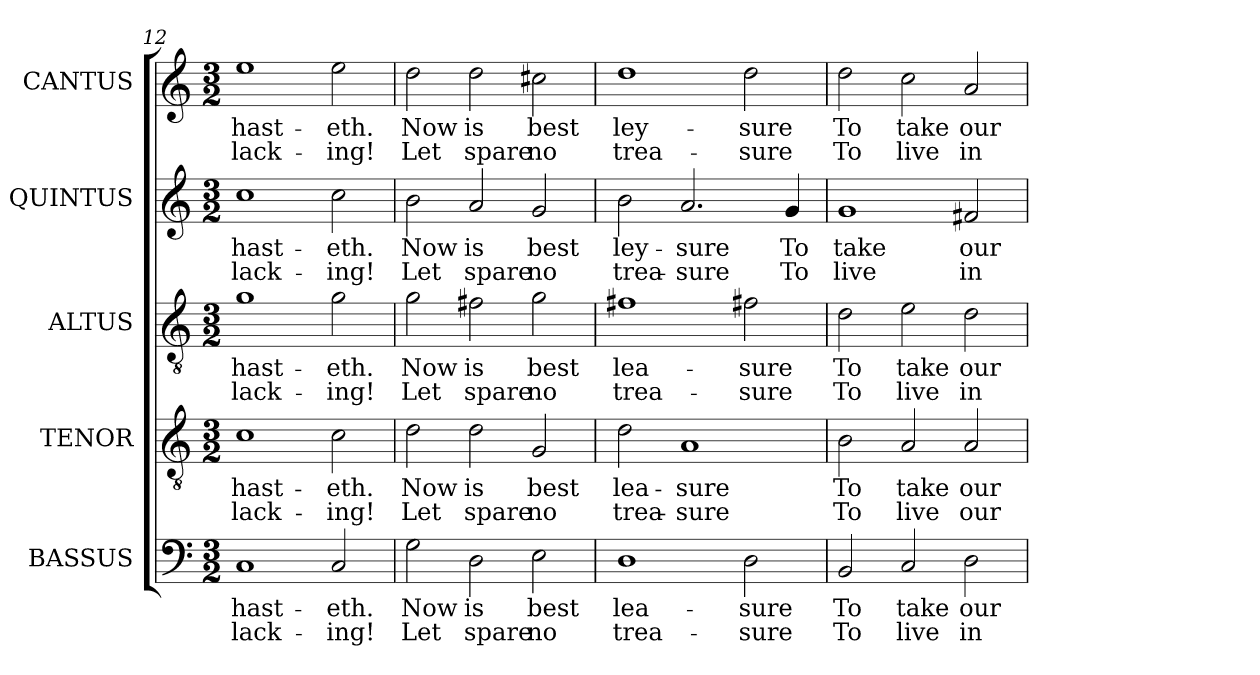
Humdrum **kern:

**kern	**text	**text	**kern	**text	**text	**kern	**text	**text	**kern	**text	**text	**kern	**text	**text
*part5	*part5	*part5	*part4	*part4	*part4	*part3	*part3	*part3	*part2	*part2	*part2	*part1	*part1	*part1
*staff5	*staff5	*staff5	*staff4	*staff4	*staff4	*staff3	*staff3	*staff3	*staff2	*staff2	*staff2	*staff1	*staff1	*staff1
*I"BASSUS	*	*	*I"TENOR	*	*	*I"ALTUS	*	*	*I"QUINTUS	*	*	*I"CANTUS	*	*
*I'B	*	*	*	*	*	*I'T	*	*	*	*	*	*I'S	*	*
*clefF4	*	*	*clefGv2	*	*	*clefGv2	*	*	*clefG2	*	*	*clefG2	*	*
*	*	*	*ITrd7c12	*	*	*ITrd7c12	*	*	*	*	*	*	*	*
*k[]	*	*	*k[]	*	*	*k[]	*	*	*k[]	*	*	*k[]	*	*
*C:	*	*	*C:	*	*	*C:	*	*	*C:	*	*	*C:	*	*
*M3/2	*	*	*M3/2	*	*	*M3/2	*	*	*M3/2	*	*	*M3/2	*	*
=12	=12	=12	=12	=12	=12	=12	=12	=12	=12	=12	=12	=12	=12	=12
!	!LO:LY:b:color=#000000	!LO:LY:b:color=#000000	!	!	!	!	!	!	!	!	!	!	!	!
!	!	!	!	!LO:LY:b:color=#000000	!LO:LY:b:color=#000000	!	!	!	!	!	!	!	!	!
!	!	!	!	!	!	!	!LO:LY:b:color=#000000	!LO:LY:b:color=#000000	!	!	!	!	!	!
!	!	!	!	!	!	!	!	!	!	!LO:LY:b:color=#000000	!LO:LY:b:color=#000000	!	!	!
!	!	!	!	!	!	!	!	!	!	!	!	!	!LO:LY:b:color=#000000	!LO:LY:b:color=#000000
1Ci	hast-	lack-	1Ci	hast-	lack-	1Gi	hast-	lack-	1cci	hast-	lack-	1eei	hast-	lack-
!	!LO:LY:b:color=#000000	!LO:LY:b:color=#000000	!	!	!	!	!	!	!	!	!	!	!	!
!	!	!	!	!LO:LY:b:color=#000000	!LO:LY:b:color=#000000	!	!	!	!	!	!	!	!	!
!	!	!	!	!	!	!	!LO:LY:b:color=#000000	!LO:LY:b:color=#000000	!	!	!	!	!	!
!	!	!	!	!	!	!	!	!	!	!LO:LY:b:color=#000000	!LO:LY:b:color=#000000	!	!	!
!	!	!	!	!	!	!	!	!	!	!	!	!	!LO:LY:b:color=#000000	!LO:LY:b:color=#000000
2Ci/	-eth.	-ing!	2Ci\	-eth.	-ing!	2Gi\	-eth.	-ing!	2cci\	-eth.	-ing!	2eei\	-eth.	-ing!
=13	=13	=13	=13	=13	=13	=13	=13	=13	=13	=13	=13	=13	=13	=13
!	!LO:LY:b:color=#000000	!LO:LY:b:color=#000000	!	!	!	!	!	!	!	!	!	!	!	!
!	!	!	!	!LO:LY:b:color=#000000	!LO:LY:b:color=#000000	!	!	!	!	!	!	!	!	!
!	!	!	!	!	!	!	!LO:LY:b:color=#000000	!LO:LY:b:color=#000000	!	!	!	!	!	!
!	!	!	!	!	!	!	!	!	!	!LO:LY:b:color=#000000	!LO:LY:b:color=#000000	!	!	!
!	!	!	!	!	!	!	!	!	!	!	!	!	!LO:LY:b:color=#000000	!LO:LY:b:color=#000000
2Gi\	Now	Let	2Di\	Now	Let	2Gi\	Now	Let	2bi\	Now	Let	2ddi\	Now	Let
!	!LO:LY:b:color=#000000	!LO:LY:b:color=#000000	!	!	!	!	!	!	!	!	!	!	!	!
!	!	!	!	!LO:LY:b:color=#000000	!LO:LY:b:color=#000000	!	!	!	!	!	!	!	!	!
!	!	!	!	!	!	!	!LO:LY:b:color=#000000	!LO:LY:b:color=#000000	!	!	!	!	!	!
!	!	!	!	!	!	!	!	!	!	!LO:LY:b:color=#000000	!LO:LY:b:color=#000000	!	!	!
!	!	!	!	!	!	!	!	!	!	!	!	!	!LO:LY:b:color=#000000	!LO:LY:b:color=#000000
2Di\	is	spare	2Di\	is	spare	2F#Xi\	is	spare	2ai/	is	spare	2ddi\	is	spare
!	!LO:LY:b:color=#000000	!LO:LY:b:color=#000000	!	!	!	!	!	!	!	!	!	!	!	!
!	!	!	!	!LO:LY:b:color=#000000	!LO:LY:b:color=#000000	!	!	!	!	!	!	!	!	!
!	!	!	!	!	!	!	!LO:LY:b:color=#000000	!LO:LY:b:color=#000000	!	!	!	!	!	!
!	!	!	!	!	!	!	!	!	!	!LO:LY:b:color=#000000	!LO:LY:b:color=#000000	!	!	!
!	!	!	!	!	!	!	!	!	!	!	!	!	!LO:LY:b:color=#000000	!LO:LY:b:color=#000000
2Ei\	best	no	2GGi/	best	no	2Gi\	best	no	2gi/	best	no	2cc#Xi\	best	no
!!LO:LB:g=z
=14	=14	=14	=14	=14	=14	=14	=14	=14	=14	=14	=14	=14	=14	=14
!	!LO:LY:b:color=#000000	!LO:LY:b:color=#000000	!	!	!	!	!	!	!	!	!	!	!	!
!	!	!	!	!LO:LY:b:color=#000000	!LO:LY:b:color=#000000	!	!	!	!	!	!	!	!	!
!	!	!	!	!	!	!	!LO:LY:b:color=#000000	!LO:LY:b:color=#000000	!	!	!	!	!	!
!	!	!	!	!	!	!	!	!	!	!LO:LY:b:color=#000000	!LO:LY:b:color=#000000	!	!	!
!	!	!	!	!	!	!	!	!	!	!	!	!	!LO:LY:b:color=#000000	!LO:LY:b:color=#000000
1Di	lea-	trea-	2Di\	lea-	trea-	1F#Xi	lea-	trea-	2bi\	ley-	trea-	1ddi	ley-	trea-
!	!	!	!	!LO:LY:b:color=#000000	!LO:LY:b:color=#000000	!	!	!	!	!	!	!	!	!
!	!	!	!	!	!	!	!	!	!	!LO:LY:b:color=#000000	!LO:LY:b:color=#000000	!	!	!
.	.	.	1AAi	-sure	-sure	.	.	.	2.ai/	-sure	-sure	.	.	.
!	!LO:LY:b:color=#000000	!LO:LY:b:color=#000000	!	!	!	!	!	!	!	!	!	!	!	!
!	!	!	!	!	!	!	!LO:LY:b:color=#000000	!LO:LY:b:color=#000000	!	!	!	!	!	!
!	!	!	!	!	!	!	!	!	!	!	!	!	!LO:LY:b:color=#000000	!LO:LY:b:color=#000000
2Di\	-sure	-sure	.	.	.	2F#Xi\	-sure	-sure	.	.	.	2ddi\	-sure	-sure
!	!	!	!	!	!	!	!	!	!	!LO:LY:b:color=#000000	!LO:LY:b:color=#000000	!	!	!
.	.	.	.	.	.	.	.	.	4gi/	To	To	.	.	.
=15	=15	=15	=15	=15	=15	=15	=15	=15	=15	=15	=15	=15	=15	=15
!	!LO:LY:b:color=#000000	!LO:LY:b:color=#000000	!	!	!	!	!	!	!	!	!	!	!	!
!	!	!	!	!LO:LY:b:color=#000000	!LO:LY:b:color=#000000	!	!	!	!	!	!	!	!	!
!	!	!	!	!	!	!	!LO:LY:b:color=#000000	!LO:LY:b:color=#000000	!	!	!	!	!	!
!	!	!	!	!	!	!	!	!	!	!LO:LY:b:color=#000000	!LO:LY:b:color=#000000	!	!	!
!	!	!	!	!	!	!	!	!	!	!	!	!	!LO:LY:b:color=#000000	!LO:LY:b:color=#000000
2BBi/	To	To	2BBi\	To	To	2Di\	To	To	1gi	take	live	2ddi\	To	To
!	!LO:LY:b:color=#000000	!LO:LY:b:color=#000000	!	!	!	!	!	!	!	!	!	!	!	!
!	!	!	!	!LO:LY:b:color=#000000	!LO:LY:b:color=#000000	!	!	!	!	!	!	!	!	!
!	!	!	!	!	!	!	!LO:LY:b:color=#000000	!LO:LY:b:color=#000000	!	!	!	!	!	!
!	!	!	!	!	!	!	!	!	!	!	!	!	!LO:LY:b:color=#000000	!LO:LY:b:color=#000000
2Ci/	take	live	2AAi/	take	live	2Ei\	take	live	.	.	.	2cci\	take	live
!	!LO:LY:b:color=#000000	!LO:LY:b:color=#000000	!	!	!	!	!	!	!	!	!	!	!	!
!	!	!	!	!LO:LY:b:color=#000000	!LO:LY:b:color=#000000	!	!	!	!	!	!	!	!	!
!	!	!	!	!	!	!	!LO:LY:b:color=#000000	!LO:LY:b:color=#000000	!	!	!	!	!	!
!	!	!	!	!	!	!	!	!	!	!LO:LY:b:color=#000000	!LO:LY:b:color=#000000	!	!	!
!	!	!	!	!	!	!	!	!	!	!	!	!	!LO:LY:b:color=#000000	!LO:LY:b:color=#000000
2Di\	our	in	2AAi/	our	our	2Di\	our	in	2f#Xi/	our	in	2ai/	our	in
=	=	=	=	=	=	=	=	=	=	=	=	=	=	=
*-	*-	*-	*-	*-	*-	*-	*-	*-	*-	*-	*-	*-	*-	*-
